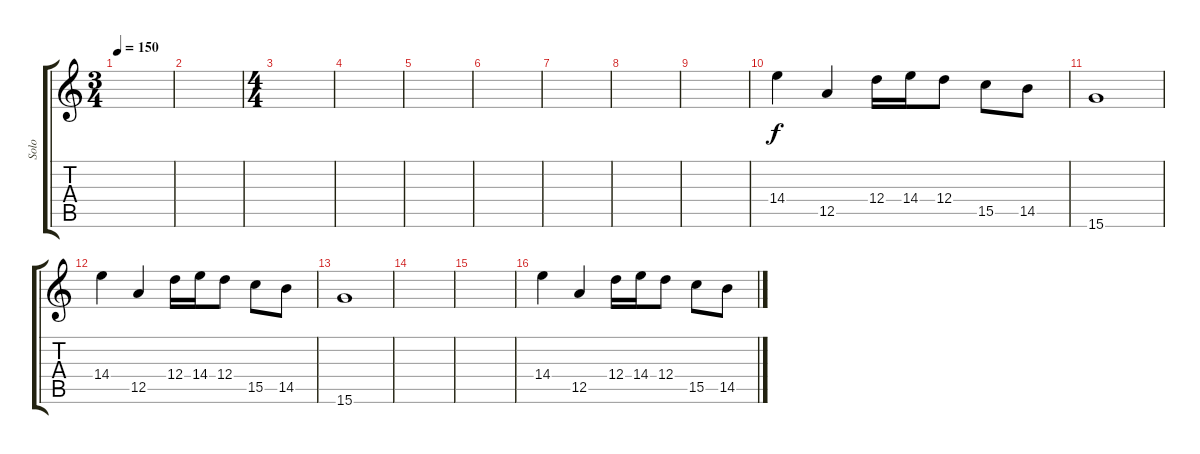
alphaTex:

\track ("Solo" "Solo") {instrument distortionguitar}
\staff {score tabs}
\tuning (E4 B3 G3 D3 A2 E2) {hide}
\ts (3 4)
\tempo 150
\clef g2
\ks c
|
|
\ts (4 4)
|
|
|
|
|
|
|
14.4.4 12.5.4 12.4.16 14.4.16 12.4.8 15.5.8 14.5.8 |
15.6.1 |
14.4.4 12.5.4 12.4.16 14.4.16 12.4.8 15.5.8 14.5.8 |
15.6.1 |
|
|
14.4.4 12.5.4 12.4.16 14.4.16 12.4.8 15.5.8 14.5.8
